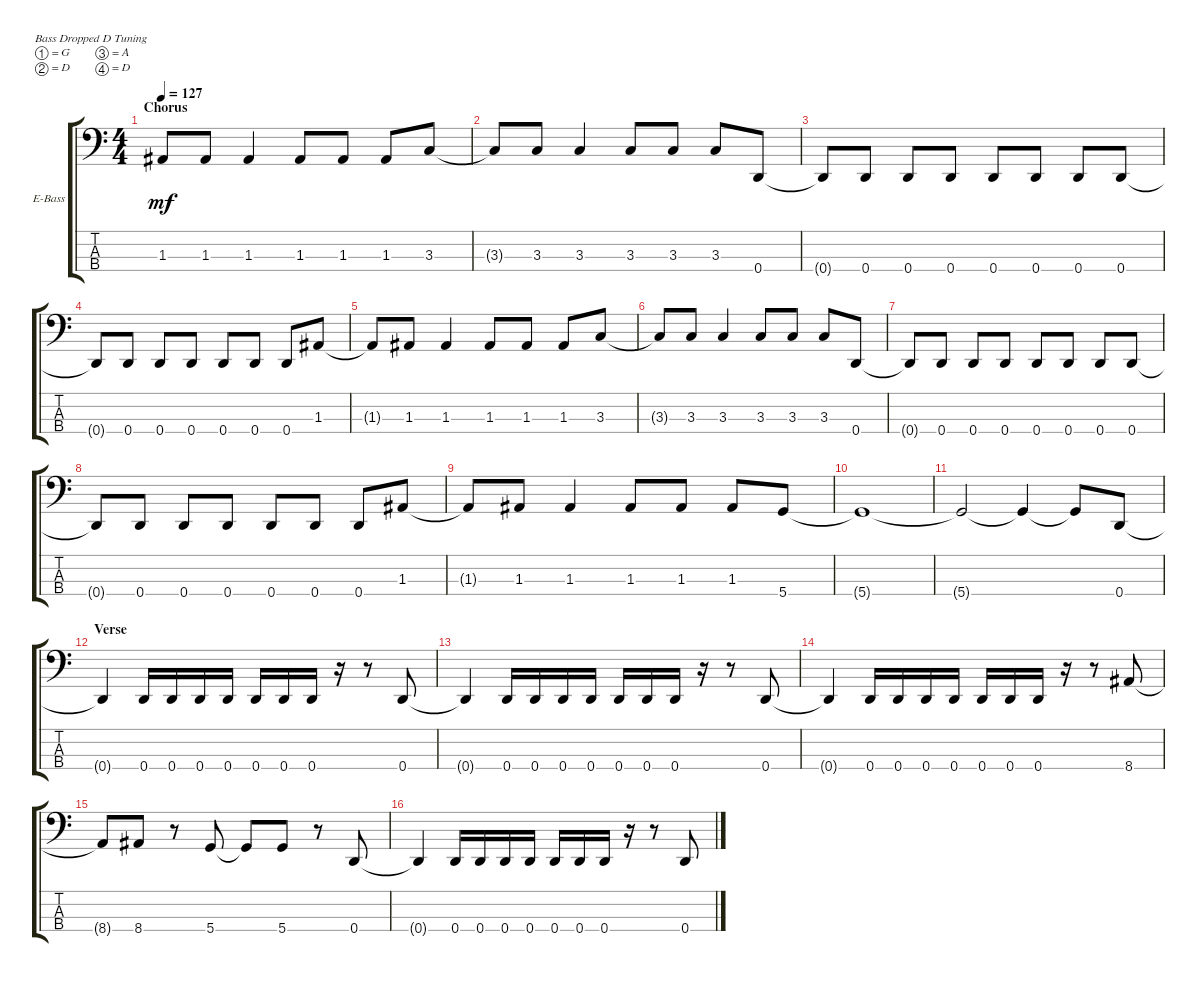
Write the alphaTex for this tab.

\defaultSystemsLayout 4
\bracketExtendMode groupsimilarinstruments
\firstSystemTrackNameOrientation horizontal
\otherSystemsTrackNameOrientation horizontal
\track ("Electric Bass" "E-Bass") {instrument electricbassfinger}
\staff {score tabs}
\tuning (G2 D2 A1 D1)
\ts (4 4)
\section ("" "Chorus")
\tempo 127
\clef f4
\scale
0.333333
\ks c
1.3{t}.8{dy mf} 1.3.8 1.3.4 1.3.8 1.3.8 1.3.8 3.3.8 |
\scale
0.333333 3.3{t}.8 3.3.8 3.3.4 3.3.8 3.3.8 3.3.8 0.4.8 |
\scale
0.333333 0.4{t}.8 0.4.8 0.4.8 0.4.8 0.4.8 0.4.8 0.4.8 0.4.8 |
\scale
0.333333 0.4{t}.8 0.4.8 0.4.8 0.4.8 0.4.8 0.4.8 0.4.8 1.3.8 |
\scale
0.333333 1.3{t}.8 1.3.8 1.3.4 1.3.8 1.3.8 1.3.8 3.3.8 |
\scale
0.333333 3.3{t}.8 3.3.8 3.3.4 3.3.8 3.3.8 3.3.8 0.4.8 |
\scale
0.333333 0.4{t}.8 0.4.8 0.4.8 0.4.8 0.4.8 0.4.8 0.4.8 0.4.8 |
\scale
0.333333 0.4{t}.8 0.4.8 0.4.8 0.4.8 0.4.8 0.4.8 0.4.8 1.3.8 |
\scale
0.333333 1.3{t}.8 1.3.8 1.3.4 1.3.8 1.3.8 1.3.8 5.4.8 |
\scale
0.333333 5.4{t}.1 |
\scale
0.333333 5.4{t}.2 5.4{t}.4 5.4{t}.8 0.4.8 |
\section ("" "Verse")
\scale
0.333333 0.4{t}.4 0.4.16 0.4.16 0.4.16 0.4.16 0.4.16 0.4.16 0.4.16 r.16 r.8 0.4.8 |
\scale
0.333333 0.4{t}.4 0.4.16 0.4.16 0.4.16 0.4.16 0.4.16 0.4.16 0.4.16 r.16 r.8 0.4.8 |
\scale
0.333333 0.4{t}.4 0.4.16 0.4.16 0.4.16 0.4.16 0.4.16 0.4.16 0.4.16 r.16 r.8 8.4.8 |
\scale
0.333333 8.4{t}.8 8.4.8 r.8 5.4.8 5.4{t}.8 5.4.8 r.8 0.4.8 |
\scale
0.333333 0.4{t}.4 0.4.16 0.4.16 0.4.16 0.4.16 0.4.16 0.4.16 0.4.16 r.16 r.8 0.4.8
